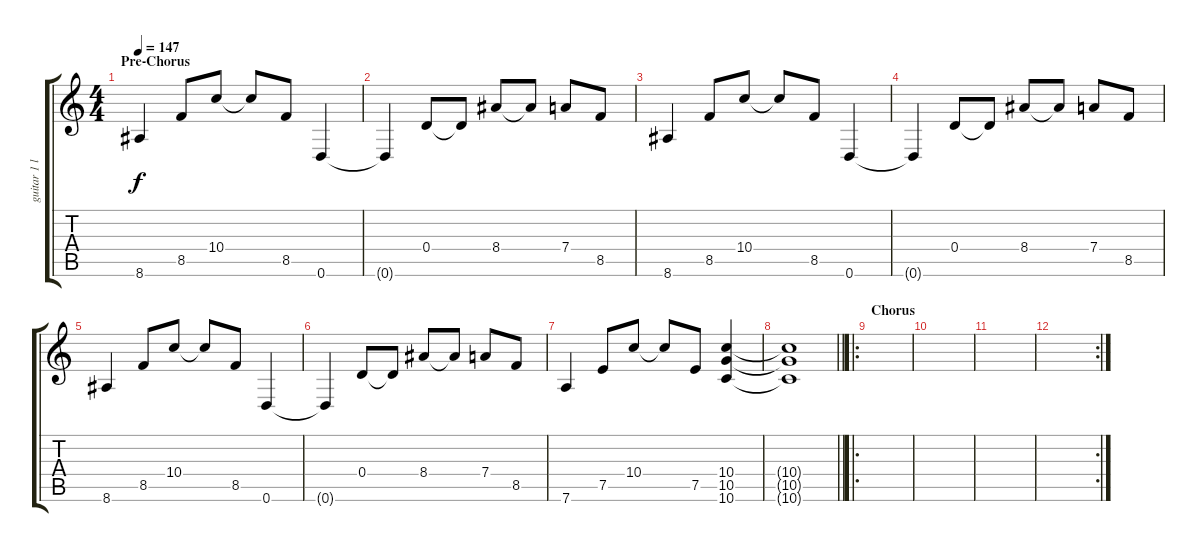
\track ("guitar 1 lead acousic" "guitar 1 l") {instrument acousticguitarsteel}
\staff {score tabs}
\tuning (E4 B3 G3 D3 A2 D2) {hide}
\ts (4 4)
\section ("" "Pre-Chorus")
\tempo 147
\clef g2
\ks c
8.6.4{dy f} 8.5.8 10.4.8 10.4{t}.8 8.5.8 0.6.4 |
0.6{t}.4 0.4.8 0.4{t}.8 8.4.8 8.4{t}.8 7.4.8 8.5.8 |
8.6.4 8.5.8 10.4.8 10.4{t}.8 8.5.8 0.6.4 |
0.6{t}.4 0.4.8 0.4{t}.8 8.4.8 8.4{t}.8 7.4.8 8.5.8 |
8.6.4 8.5.8 10.4.8 10.4{t}.8 8.5.8 0.6.4 |
0.6{t}.4 0.4.8 0.4{t}.8 8.4.8 8.4{t}.8 7.4.8 8.5.8 |
7.6.4 7.5.8 10.4.8 10.4{t}.8 7.5.8 (10.4 10.5 10.6).4 |
\barLineRight lightlight
(10.4{t} 10.5{t} 10.6{t}).1 |
\ro
\section ("" "Chorus")
|
|
|
\rc 2
